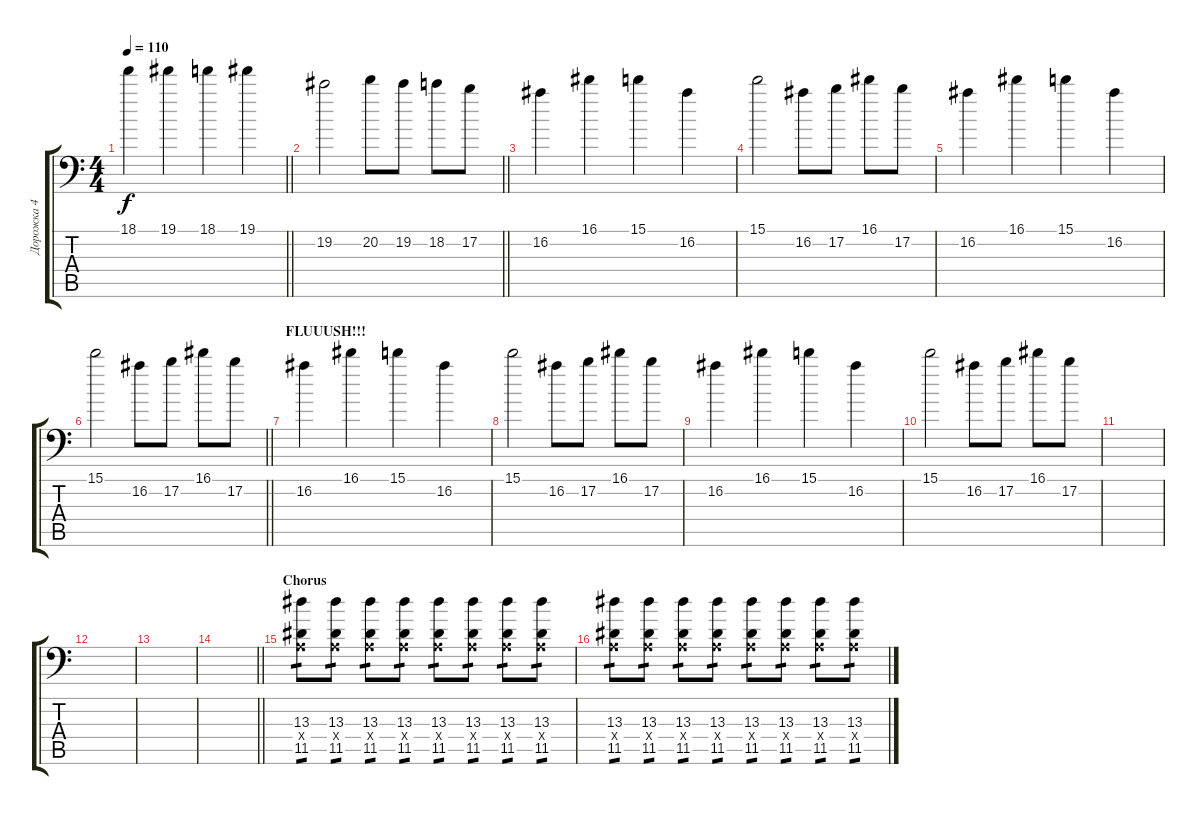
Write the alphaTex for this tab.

\track ("Дорожка 4" "Дорожка 4") {instrument electricguitarclean}
\staff {score tabs}
\tuning (B3 Gb3 D3 A2 E2 A1) {hide}
\ts (4 4)
\tempo 110
\clef f4
\barLineRight lightlight
\ks c
18.1.4{dy f instrument electricguitarclean} 19.1.4 18.1.4 19.1.4 |
\barLineRight lightlight
19.2.2 20.2.8 19.2.8 18.2.8 17.2.8 |
16.2.4{instrument electricguitarclean} 16.1.4 15.1.4 16.2.4 |
15.1.2 16.2.8 17.2.8 16.1.8 17.2.8 |
16.2.4{instrument electricguitarclean} 16.1.4 15.1.4 16.2.4 |
\barLineRight lightlight
15.1.2 16.2.8 17.2.8 16.1.8 17.2.8 |
\section ("" "FLUUUSH!!!")
16.2.4{volume 8 instrument electricguitarclean} 16.1.4 15.1.4 16.2.4 |
15.1.2 16.2.8 17.2.8 16.1.8 17.2.8 |
16.2.4{volume 8 instrument electricguitarclean} 16.1.4 15.1.4 16.2.4 |
15.1.2 16.2.8 17.2.8 16.1.8 17.2.8 |
|
|
|
\barLineRight lightlight
|
\section ("" "Chorus")
(13.3 0.4{x} 11.5).8{tp 1 instrument distortionguitar} (13.3 0.4{x} 11.5).8{tp 1 instrument distortionguitar} (13.3 0.4{x} 11.5).8{tp 1 instrument distortionguitar} (13.3 0.4{x} 11.5).8{tp 1 instrument distortionguitar} (13.3 0.4{x} 11.5).8{tp 1 instrument distortionguitar} (13.3 0.4{x} 11.5).8{tp 1 instrument distortionguitar} (13.3 0.4{x} 11.5).8{tp 1 instrument distortionguitar} (13.3 0.4{x} 11.5).8{tp 1 instrument distortionguitar} |
(13.3 0.4{x} 11.5).8{tp 1 instrument distortionguitar} (13.3 0.4{x} 11.5).8{tp 1 instrument distortionguitar} (13.3 0.4{x} 11.5).8{tp 1 instrument distortionguitar} (13.3 0.4{x} 11.5).8{tp 1 instrument distortionguitar} (13.3 0.4{x} 11.5).8{tp 1 instrument distortionguitar} (13.3 0.4{x} 11.5).8{tp 1 instrument distortionguitar} (13.3 0.4{x} 11.5).8{tp 1 instrument distortionguitar} (13.3 0.4{x} 11.5).8{tp 1 instrument distortionguitar}
